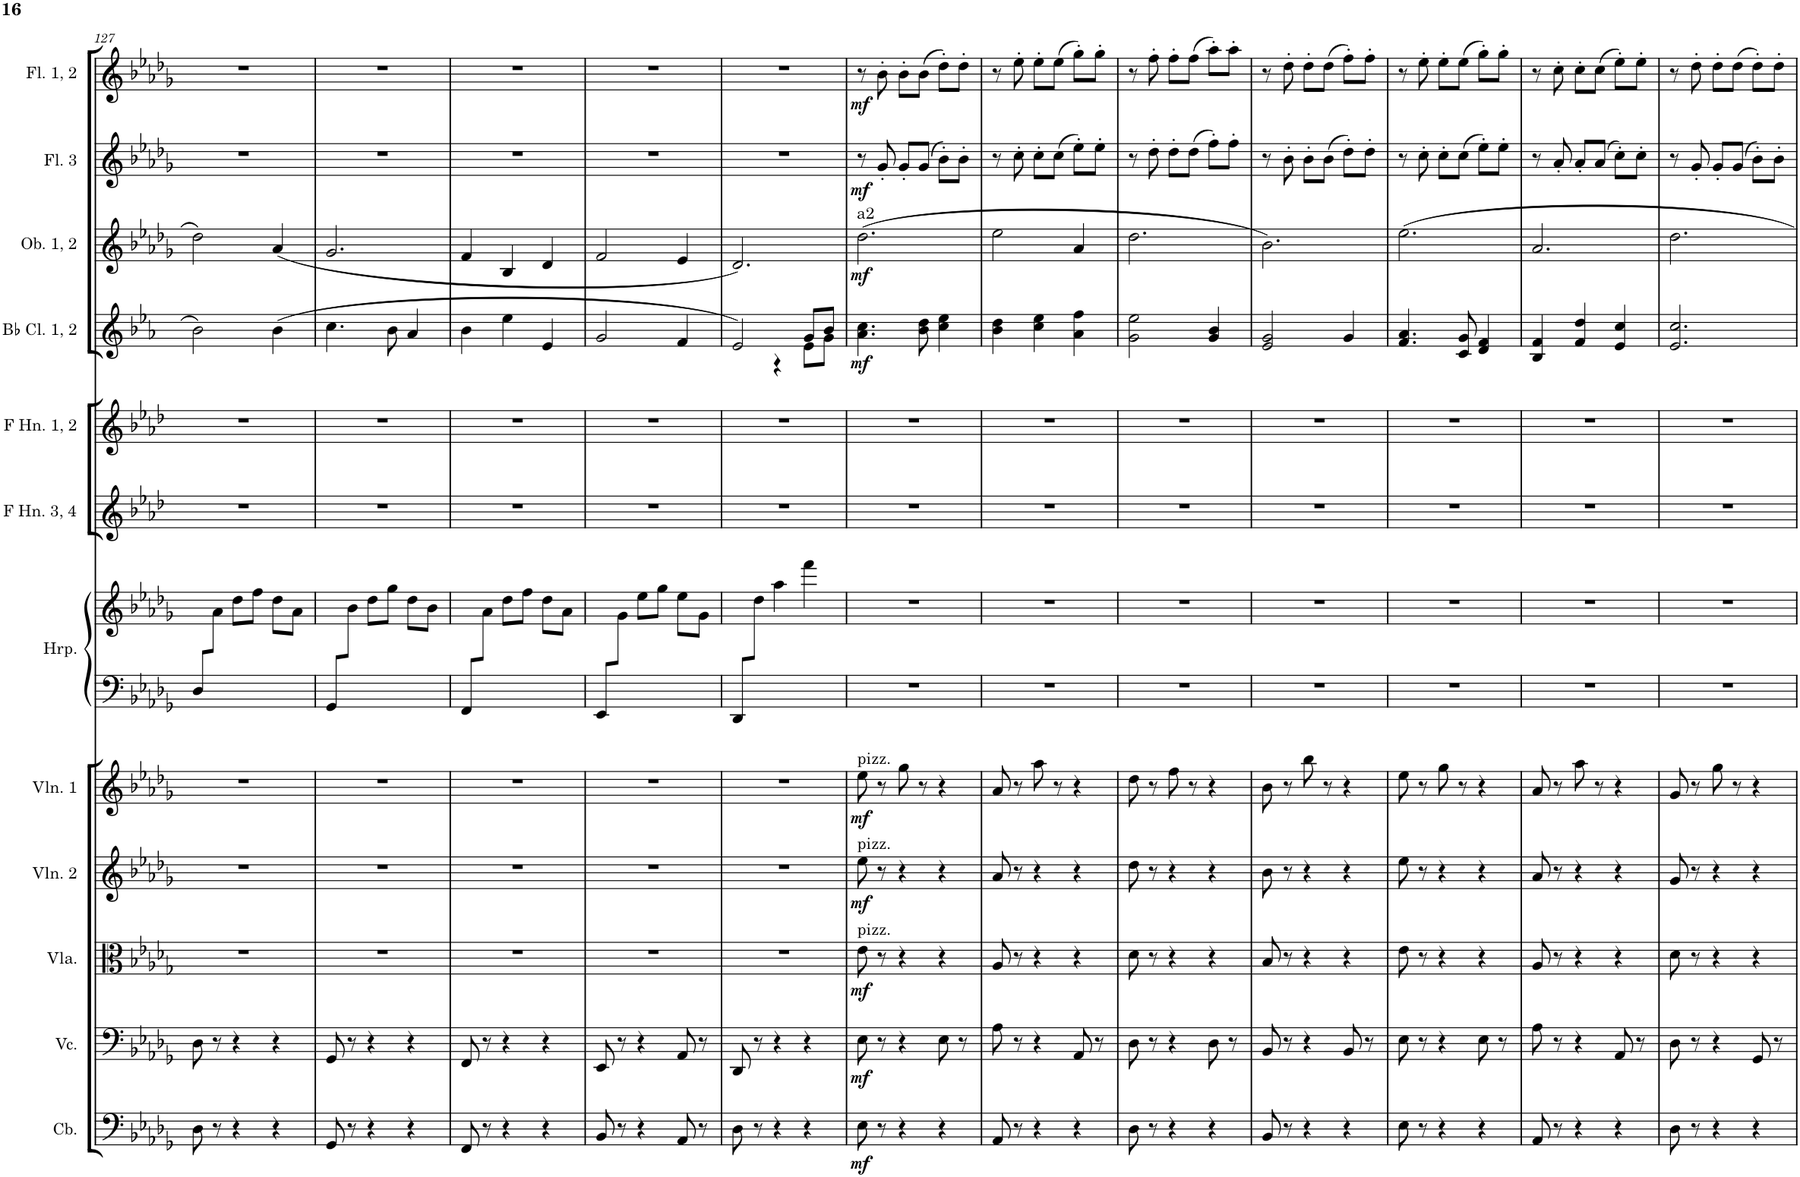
**kern	**dynam	**kern	**dynam	**kern	**dynam	**kern	**dynam	**kern	**dynam	**kern	**kern	**kern	**kern	**kern	**dynam	**kern	**dynam	**kern	**dynam	**kern	**dynam
*part12	*part12	*part11	*part11	*part10	*part10	*part9	*part9	*part8	*part8	*part7	*part7	*part6	*part5	*part4	*part4	*part3	*part3	*part2	*part2	*part1	*part1
*staff13	*staff13	*staff12	*staff12	*staff11	*staff11	*staff10	*staff10	*staff9	*staff9	*staff8	*staff7	*staff6	*staff5	*staff4	*staff4	*staff3	*staff3	*staff2	*staff2	*staff1	*staff1
*I"低音提琴	*	*I"大提琴	*	*I"中提琴	*	*I"小提琴 2	*	*I"小提琴 1	*	*I"竖琴	*	*I"F调圆号 3, 4	*I"F调圆号 1, 2	*I"降B调单簧管 1, 2	*	*I"双簧管 1, 2	*	*I"长笛 3	*	*I"长笛 1, 2	*
!!LO:PB:g=z
*clefF4	*	*clefF4	*	*clefC3	*	*clefG2	*	*clefG2	*	*clefF4	*clefG2	*clefG2	*clefG2	*clefG2	*	*clefG2	*	*clefG2	*	*clefG2	*
*Trd7c12	*	*	*	*	*	*	*	*	*	*	*	*Trd4c7	*Trd4c7	*Trd1c2	*	*	*	*	*	*	*
*k[b-e-a-d-g-]	*	*k[b-e-a-d-g-]	*	*k[b-e-a-d-g-]	*	*k[b-e-a-d-g-]	*	*k[b-e-a-d-g-]	*	*k[b-e-a-d-g-]	*k[b-e-a-d-g-]	*k[b-e-a-d-]	*k[b-e-a-d-]	*k[b-e-a-]	*	*k[b-e-a-d-g-]	*	*k[b-e-a-d-g-]	*	*k[b-e-a-d-g-]	*
*M3/4	*	*M3/4	*	*M3/4	*	*M3/4	*	*M3/4	*	*M3/4	*M3/4	*M3/4	*M3/4	*M3/4	*	*M3/4	*	*M3/4	*	*M3/4	*
=127	=127	=127	=127	=127	=127	=127	=127	=127	=127	=127	=127	=127	=127	=127	=127	=127	=127	=127	=127	=127	=127
*	*	*	*	*	*	*	*	*	*	*^	*	*	*	*	*	*	*	*	*	*	*
8D-\	.	8D-\	.	2.r	.	2.r	.	2.r	.	8D-/L	2.ryy	8ryy	2.r	2.r	2b-\	.	2dd-\	.	2.r	.	2.r	.
8r	.	8r	.	.	.	.	.	.	.	2ryy	.	8a-\J	.	.	.	.	.	.	.	.	.	.
4r	.	4r	.	.	.	.	.	.	.	.	.	8dd-\L	.	.	.	.	.	.	.	.	.	.
.	.	.	.	.	.	.	.	.	.	.	.	8ff\J	.	.	.	.	.	.	.	.	.	.
4r	.	4r	.	.	.	.	.	.	.	.	.	8dd-\L	.	.	(4b-\	.	(4a-/	.	.	.	.	.
.	.	.	.	.	.	.	.	.	.	8ryy	.	8a-\J	.	.	.	.	.	.	.	.	.	.
=128	=128	=128	=128	=128	=128	=128	=128	=128	=128	=128	=128	=128	=128	=128	=128	=128	=128	=128	=128	=128	=128	=128
8GG-/	.	8GG-/	.	2.r	.	2.r	.	2.r	.	8GG-/L	2.ryy	8ryy	2.r	2.r	4.cc\	.	2.g-/	.	2.r	.	2.r	.
8r	.	8r	.	.	.	.	.	.	.	2ryy	.	8b-\J	.	.	.	.	.	.	.	.	.	.
4r	.	4r	.	.	.	.	.	.	.	.	.	8dd-\L	.	.	.	.	.	.	.	.	.	.
.	.	.	.	.	.	.	.	.	.	.	.	8gg-\J	.	.	8b-\	.	.	.	.	.	.	.
4r	.	4r	.	.	.	.	.	.	.	.	.	8dd-\L	.	.	4a-/	.	.	.	.	.	.	.
.	.	.	.	.	.	.	.	.	.	8ryy	.	8b-\J	.	.	.	.	.	.	.	.	.	.
=129	=129	=129	=129	=129	=129	=129	=129	=129	=129	=129	=129	=129	=129	=129	=129	=129	=129	=129	=129	=129	=129	=129
8FF/	.	8FF/	.	2.r	.	2.r	.	2.r	.	8FF/L	2.ryy	8ryy	2.r	2.r	4b-\	.	4f/	.	2.r	.	2.r	.
8r	.	8r	.	.	.	.	.	.	.	2ryy	.	8a-\J	.	.	.	.	.	.	.	.	.	.
4r	.	4r	.	.	.	.	.	.	.	.	.	8dd-\L	.	.	4ee-\	.	4B-/	.	.	.	.	.
.	.	.	.	.	.	.	.	.	.	.	.	8ff\J	.	.	.	.	.	.	.	.	.	.
4r	.	4r	.	.	.	.	.	.	.	.	.	8dd-\L	.	.	4e-/	.	4d-/	.	.	.	.	.
.	.	.	.	.	.	.	.	.	.	8ryy	.	8a-\J	.	.	.	.	.	.	.	.	.	.
=130	=130	=130	=130	=130	=130	=130	=130	=130	=130	=130	=130	=130	=130	=130	=130	=130	=130	=130	=130	=130	=130	=130
8BB-/	.	8EE-/	.	2.r	.	2.r	.	2.r	.	8EE-/L	2.ryy	8ryy	2.r	2.r	2g/	.	2f/	.	2.r	.	2.r	.
8r	.	8r	.	.	.	.	.	.	.	2ryy	.	8g-\J	.	.	.	.	.	.	.	.	.	.
4r	.	4r	.	.	.	.	.	.	.	.	.	8ee-\L	.	.	.	.	.	.	.	.	.	.
.	.	.	.	.	.	.	.	.	.	.	.	8gg-\J	.	.	.	.	.	.	.	.	.	.
8AA-/	.	8AA-/	.	.	.	.	.	.	.	.	.	8ee-\L	.	.	4f/	.	4e-/	.	.	.	.	.
8r	.	8r	.	.	.	.	.	.	.	8ryy	.	8g-\J	.	.	.	.	.	.	.	.	.	.
=131	=131	=131	=131	=131	=131	=131	=131	=131	=131	=131	=131	=131	=131	=131	=131	=131	=131	=131	=131	=131	=131	=131
*	*	*	*	*	*	*	*	*	*	*	*	*	*	*	*^	*	*	*	*	*	*	*
8D-\	.	8DD-/	.	2.r	.	2.r	.	2.r	.	8DD-/L	2.ryy	8ryy	2.r	2.r	2e-/)	4ryy	.	2.d-/)	.	2.r	.	2.r	.
8r	.	8r	.	.	.	.	.	.	.	2ryy	.	8dd-\J	.	.	.	.	.	.	.	.	.	.	.
4r	.	4r	.	.	.	.	.	.	.	.	.	4aa-\	.	.	.	4r	.	.	.	.	.	.	.
4r	.	4r	.	.	.	.	.	.	.	.	.	4fff\	.	.	8g/L	8e-\L	.	.	.	.	.	.	.
.	.	.	.	.	.	.	.	.	.	8ryy	.	.	.	.	8b-/J	8g\J	.	.	.	.	.	.	.
*	*	*	*	*	*	*	*	*	*	*v	*v	*	*	*	*	*	*	*	*	*	*	*	*
=132	=132	=132	=132	=132	=132	=132	=132	=132	=132	=132	=132	=132	=132	=132	=132	=132	=132	=132	=132	=132	=132	=132
!	!	!	!	!	!	!	!	!	!	!	!	!	!	!	!	!	!LO:TX:a:t=a2	!	!	!	!	!
!	!	!	!	!	!	!	!	!LO:TX:a:t=pizz.	!	!	!	!	!	!	!	!	!	!	!	!	!	!
!	!	!	!	!	!	!LO:TX:a:t=pizz.	!	!	!	!	!	!	!	!	!	!	!	!	!	!	!	!
!	!	!	!	!LO:TX:a:t=pizz.	!	!	!	!	!	!	!	!	!	!	!	!	!	!	!	!	!	!
!	!LO:DY:b	!	!LO:DY:b	!	!LO:DY:b	!	!LO:DY:b	!	!LO:DY:b	!	!	!	!	!	!	!LO:DY:b	!	!LO:DY:b	!	!LO:DY:b	!	!LO:DY:b
*	*	*	*	*	*	*	*	*	*	*	*	*	*	*v	*v	*	*	*	*	*	*	*
8E-\	mf	8E-\	mf	8e-\	mf	8ee-\	mf	8ee-\	mf	2.r	2.r	2.r	2.r	4.a-\ 4.cc\	mf	(2.dd-\	mf	8r	mf	8r	mf
8r	.	8r	.	8r	.	8r	.	8r	.	.	.	.	.	.	.	.	.	8g-'/	.	8b-'\	.
4r	.	4r	.	4r	.	4r	.	8gg-\	.	.	.	.	.	.	.	.	.	8g-'/L	.	8b-'\L	.
.	.	.	.	.	.	.	.	8r	.	.	.	.	.	8b-\ 8dd\	.	.	.	(8g-/J	.	(8b-\J	.
4r	.	8E-\	.	4r	.	4r	.	4r	.	.	.	.	.	4cc\ 4ee-\	.	.	.	8b-'\L)	.	8dd-'\L)	.
.	.	8r	.	.	.	.	.	.	.	.	.	.	.	.	.	.	.	8b-'\J	.	8dd-'\J	.
=133	=133	=133	=133	=133	=133	=133	=133	=133	=133	=133	=133	=133	=133	=133	=133	=133	=133	=133	=133	=133	=133
8AA-/	.	8A-\	.	8A-/	.	8a-/	.	8a-/	.	2.r	2.r	2.r	2.r	4b-\ 4dd\	.	2ee-\	.	8r	.	8r	.
8r	.	8r	.	8r	.	8r	.	8r	.	.	.	.	.	.	.	.	.	8cc'\	.	8ee-'\	.
4r	.	4r	.	4r	.	4r	.	8aa-\	.	.	.	.	.	4cc\ 4ee-\	.	.	.	8cc'\L	.	8ee-'\L	.
.	.	.	.	.	.	.	.	8r	.	.	.	.	.	.	.	.	.	(8cc\J	.	(8ee-\J	.
4r	.	8AA-/	.	4r	.	4r	.	4r	.	.	.	.	.	4a-\ 4ff\	.	4a-/	.	8ee-'\L)	.	8gg-'\L)	.
.	.	8r	.	.	.	.	.	.	.	.	.	.	.	.	.	.	.	8ee-'\J	.	8gg-'\J	.
=134	=134	=134	=134	=134	=134	=134	=134	=134	=134	=134	=134	=134	=134	=134	=134	=134	=134	=134	=134	=134	=134
8D-\	.	8D-\	.	8d-\	.	8dd-\	.	8dd-\	.	2.r	2.r	2.r	2.r	2g\ 2ee-\	.	2.dd-\	.	8r	.	8r	.
8r	.	8r	.	8r	.	8r	.	8r	.	.	.	.	.	.	.	.	.	8dd-'\	.	8ff'\	.
4r	.	4r	.	4r	.	4r	.	8ff\	.	.	.	.	.	.	.	.	.	8dd-'\L	.	8ff'\L	.
.	.	.	.	.	.	.	.	8r	.	.	.	.	.	.	.	.	.	(8dd-\J	.	(8ff\J	.
4r	.	8D-\	.	4r	.	4r	.	4r	.	.	.	.	.	4g/ 4b-/	.	.	.	8ff'\L)	.	8aa-'\L)	.
.	.	8r	.	.	.	.	.	.	.	.	.	.	.	.	.	.	.	8ff'\J	.	8aa-'\J	.
=135	=135	=135	=135	=135	=135	=135	=135	=135	=135	=135	=135	=135	=135	=135	=135	=135	=135	=135	=135	=135	=135
8BB-/	.	8BB-/	.	8B-/	.	8b-\	.	8b-\	.	2.r	2.r	2.r	2.r	2e-/ 2g/	.	2.b-\)	.	8r	.	8r	.
8r	.	8r	.	8r	.	8r	.	8r	.	.	.	.	.	.	.	.	.	8b-'\	.	8dd-'\	.
4r	.	4r	.	4r	.	4r	.	8bb-\	.	.	.	.	.	.	.	.	.	8b-'\L	.	8dd-'\L	.
.	.	.	.	.	.	.	.	8r	.	.	.	.	.	.	.	.	.	(8b-\J	.	(8dd-\J	.
4r	.	8BB-/	.	4r	.	4r	.	4r	.	.	.	.	.	4g/	.	.	.	8dd-'\L)	.	8ff'\L)	.
.	.	8r	.	.	.	.	.	.	.	.	.	.	.	.	.	.	.	8dd-'\J	.	8ff'\J	.
=136	=136	=136	=136	=136	=136	=136	=136	=136	=136	=136	=136	=136	=136	=136	=136	=136	=136	=136	=136	=136	=136
8E-\	.	8E-\	.	8e-\	.	8ee-\	.	8ee-\	.	2.r	2.r	2.r	2.r	4.f/ 4.a-/	.	2.ee-\	.	8r	.	8r	.
8r	.	8r	.	8r	.	8r	.	8r	.	.	.	.	.	.	.	.	.	8cc'\	.	8ee-'\	.
4r	.	4r	.	4r	.	4r	.	8gg-\	.	.	.	.	.	.	.	.	.	8cc'\L	.	8ee-'\L	.
.	.	.	.	.	.	.	.	8r	.	.	.	.	.	8c/ 8g/	.	.	.	(8cc\J	.	(8ee-\J	.
4r	.	8E-\	.	4r	.	4r	.	4r	.	.	.	.	.	4d/ 4f/	.	.	.	8ee-'\L)	.	8gg-'\L)	.
.	.	8r	.	.	.	.	.	.	.	.	.	.	.	.	.	.	.	8ee-'\J	.	8gg-'\J	.
=137	=137	=137	=137	=137	=137	=137	=137	=137	=137	=137	=137	=137	=137	=137	=137	=137	=137	=137	=137	=137	=137
8AA-/	.	8A-\	.	8A-/	.	8a-/	.	8a-/	.	2.r	2.r	2.r	2.r	4B-/ 4f/	.	2.a-/	.	8r	.	8r	.
8r	.	8r	.	8r	.	8r	.	8r	.	.	.	.	.	.	.	.	.	8a-'/	.	8cc'\	.
4r	.	4r	.	4r	.	4r	.	8aa-\	.	.	.	.	.	4f/ 4dd/	.	.	.	8a-'/L	.	8cc'\L	.
.	.	.	.	.	.	.	.	8r	.	.	.	.	.	.	.	.	.	(8a-/J	.	(8cc\J	.
4r	.	8AA-/	.	4r	.	4r	.	4r	.	.	.	.	.	4e-/ 4cc/	.	.	.	8cc'\L)	.	8ee-'\L)	.
.	.	8r	.	.	.	.	.	.	.	.	.	.	.	.	.	.	.	8cc'\J	.	8ee-'\J	.
=138	=138	=138	=138	=138	=138	=138	=138	=138	=138	=138	=138	=138	=138	=138	=138	=138	=138	=138	=138	=138	=138
8D-\	.	8D-\	.	8d-\	.	8g-/	.	8g-/	.	2.r	2.r	2.r	2.r	2.e-/ 2.cc/	.	2.dd-\	.	8r	.	8r	.
8r	.	8r	.	8r	.	8r	.	8r	.	.	.	.	.	.	.	.	.	8g-'/	.	8dd-'\	.
4r	.	4r	.	4r	.	4r	.	8gg-\	.	.	.	.	.	.	.	.	.	8g-'/L	.	8dd-'\L	.
.	.	.	.	.	.	.	.	8r	.	.	.	.	.	.	.	.	.	(8g-/J	.	(8dd-\J	.
4r	.	8GG-/	.	4r	.	4r	.	4r	.	.	.	.	.	.	.	.	.	8b-'\L)	.	8dd-'\L)	.
.	.	8r	.	.	.	.	.	.	.	.	.	.	.	.	.	.	.	8b-'\J	.	8dd-'\J	.
=	=	=	=	=	=	=	=	=	=	=	=	=	=	=	=	=	=	=	=	=	=
*-	*-	*-	*-	*-	*-	*-	*-	*-	*-	*-	*-	*-	*-	*-	*-	*-	*-	*-	*-	*-	*-
